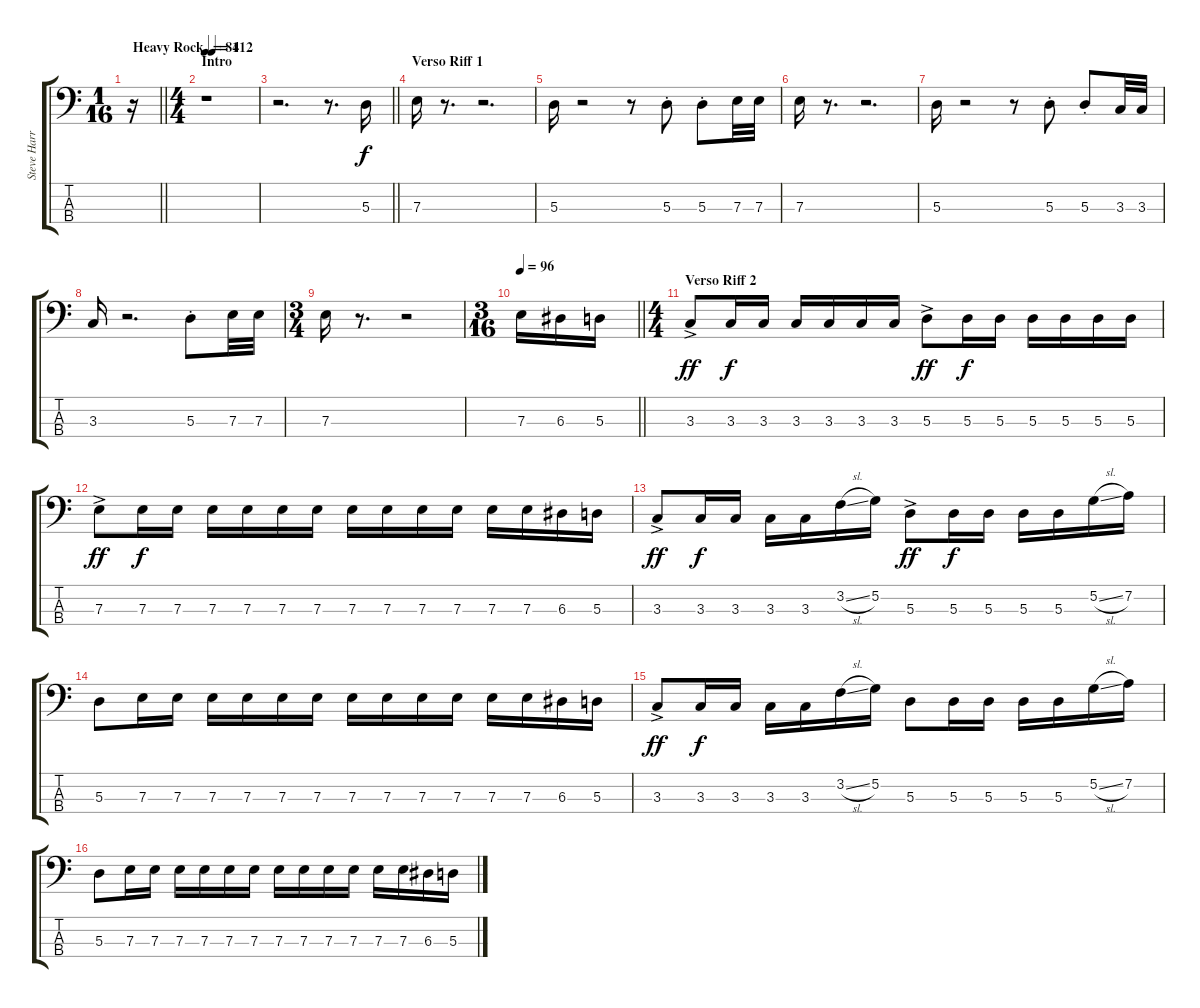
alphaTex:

\track ("Steve Harris" "Steve Harr") {instrument electricbassfinger}
\staff {score tabs}
\tuning (G2 D2 A1 E1) {hide}
\ts (1 16)
\tempo (112 "Heavy Rock")
\clef f4
\barLineRight lightlight
\ks c
r.16{dy f instrument electricbassfinger} |
\ts (4 4)
\section ("" "Intro")
\tempo 84
r.1 |
\barLineRight lightlight
r.2{d} r.8{d} 5.3.16 |
\section ("" "Verso Riff 1")
7.3.16 r.8{d} r.2{d} |
5.3.16 r.2 r.8 5.3{st}.8 5.3{st}.8 7.3.32 7.3.32 |
7.3.16 r.8{d} r.2{d} |
5.3.16 r.2 r.8 5.3{st}.8 5.3{st}.8 3.3.32 3.3.32 |
3.3.16 r.2{d} 5.3{st}.8 7.3.32 7.3.32 |
\ts (3 4)
7.3.16 r.8{d} r.2 |
\ts (3 16)
\tempo 96
\barLineRight lightlight
7.3.16 6.3.16 5.3.16 |
\ts (4 4)
\section ("" "Verso Riff 2")
3.3{ac}.8{dy ff} 3.3.16{dy f} 3.3.16 3.3.16 3.3.16 3.3.16 3.3.16 5.3{ac}.8{dy ff} 5.3.16{dy f} 5.3.16 5.3.16 5.3.16 5.3.16 5.3.16 |
7.3{ac}.8{dy ff} 7.3.16{dy f} 7.3.16 7.3.16 7.3.16 7.3.16 7.3.16 7.3.16 7.3.16 7.3.16 7.3.16 7.3.16 7.3.16 6.3.16 5.3.16 |
3.3{ac}.8{dy ff} 3.3.16{dy f} 3.3.16 3.3.16 3.3.16 3.2{sl}.16 5.2.16 5.3{ac}.8{dy ff} 5.3.16{dy f} 5.3.16 5.3.16 5.3.16 5.2{sl}.16 7.2.16 |
5.3.8 7.3.16 7.3.16 7.3.16 7.3.16 7.3.16 7.3.16 7.3.16 7.3.16 7.3.16 7.3.16 7.3.16 7.3.16 6.3.16 5.3.16 |
3.3{ac}.8{dy ff} 3.3.16{dy f} 3.3.16 3.3.16 3.3.16 3.2{sl}.16 5.2.16 5.3.8 5.3.16 5.3.16 5.3.16 5.3.16 5.2{sl}.16 7.2.16 |
5.3.8 7.3.16 7.3.16 7.3.16 7.3.16 7.3.16 7.3.16 7.3.16 7.3.16 7.3.16 7.3.16 7.3.16 7.3.16 6.3.16 5.3.16
